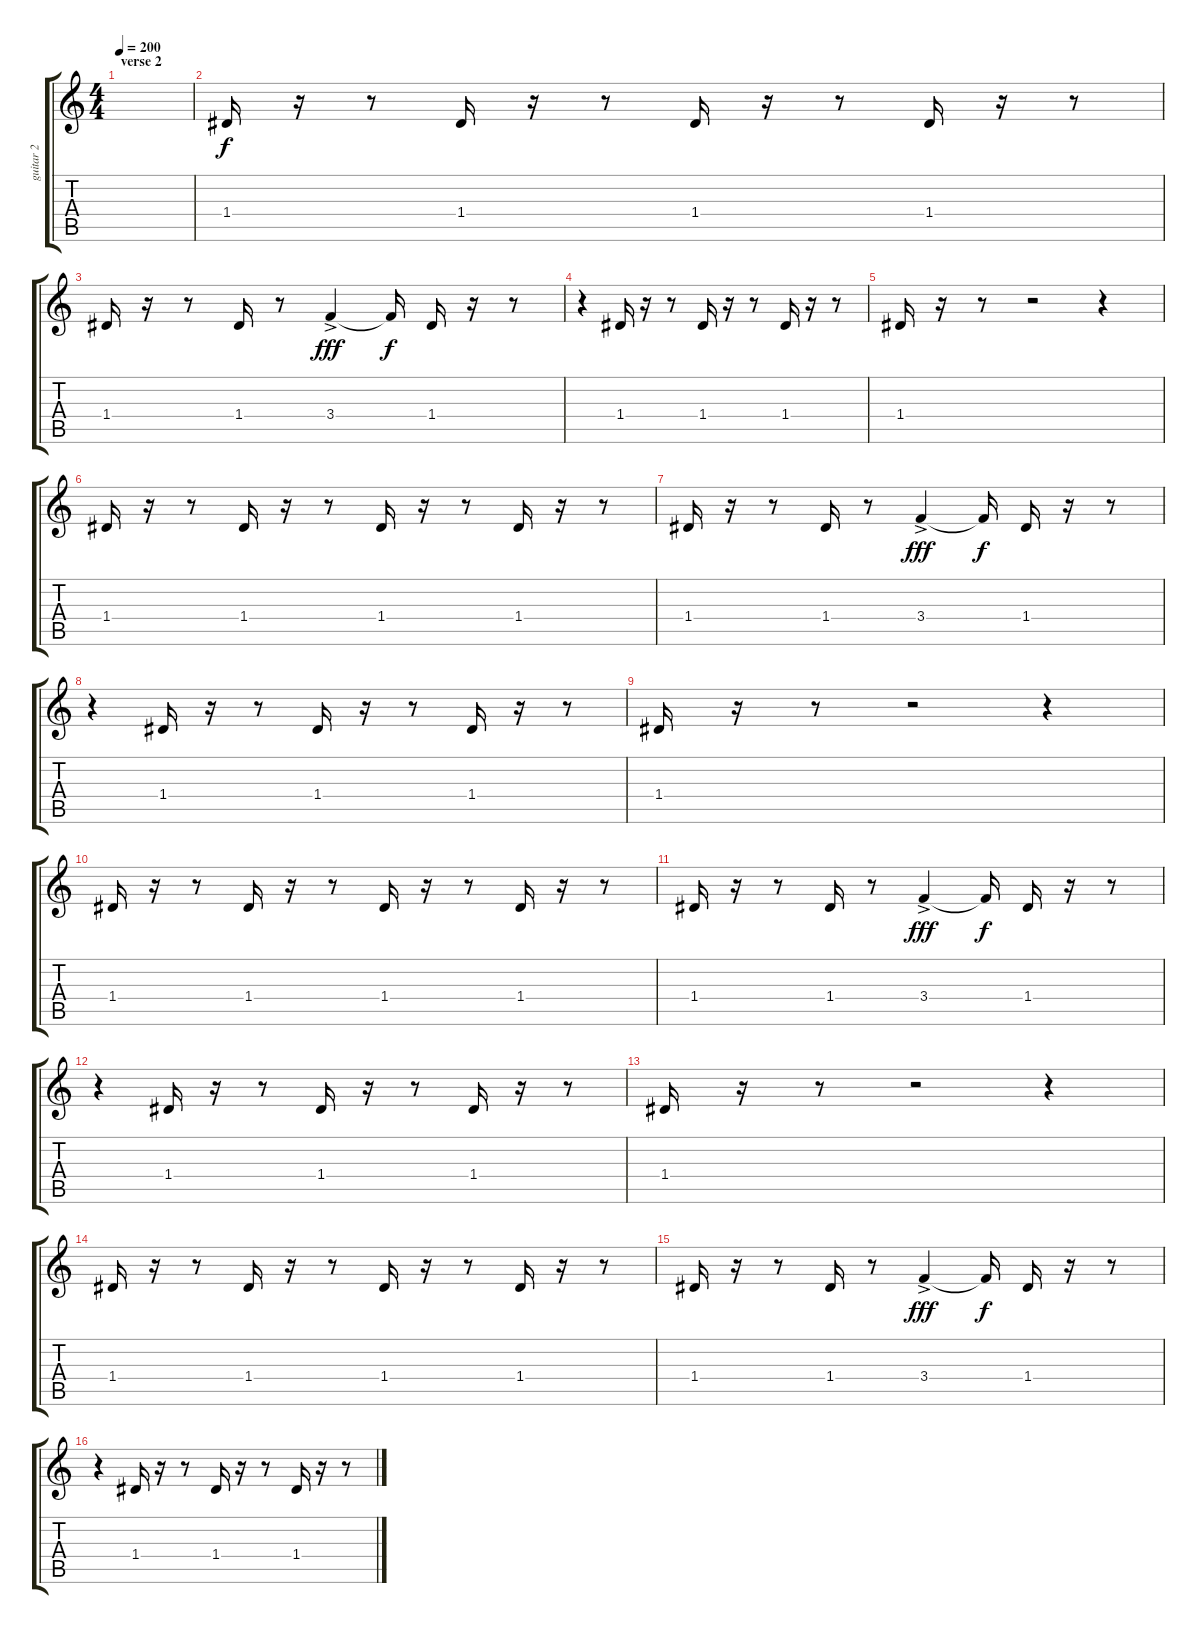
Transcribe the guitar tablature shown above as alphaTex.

\track ("guitar 2" "guitar 2") {instrument electricguitarclean}
\staff {score tabs}
\tuning (E4 B3 G3 D3 A2 E2) {hide}
\ts (4 4)
\section ("" "verse 2")
\tempo 200
\clef g2
\ks c
|
1.4.16 r.16 r.8 1.4.16 r.16 r.8 1.4.16 r.16 r.8 1.4.16 r.16 r.8 |
1.4.16 r.16 r.8 1.4.16 r.8 3.4{ac}.4{dy fff} 3.4{t}.16{dy f} 1.4.16 r.16 r.8 |
r.4 1.4.16 r.16 r.8 1.4.16 r.16 r.8 1.4.16 r.16 r.8 |
1.4.16 r.16 r.8 r.2 r.4 |
1.4.16 r.16 r.8 1.4.16 r.16 r.8 1.4.16 r.16 r.8 1.4.16 r.16 r.8 |
1.4.16 r.16 r.8 1.4.16 r.8 3.4{ac}.4{dy fff} 3.4{t}.16{dy f} 1.4.16 r.16 r.8 |
r.4 1.4.16 r.16 r.8 1.4.16 r.16 r.8 1.4.16 r.16 r.8 |
1.4.16 r.16 r.8 r.2 r.4 |
1.4.16 r.16 r.8 1.4.16 r.16 r.8 1.4.16 r.16 r.8 1.4.16 r.16 r.8 |
1.4.16 r.16 r.8 1.4.16 r.8 3.4{ac}.4{dy fff} 3.4{t}.16{dy f} 1.4.16 r.16 r.8 |
r.4 1.4.16 r.16 r.8 1.4.16 r.16 r.8 1.4.16 r.16 r.8 |
1.4.16 r.16 r.8 r.2 r.4 |
1.4.16 r.16 r.8 1.4.16 r.16 r.8 1.4.16 r.16 r.8 1.4.16 r.16 r.8 |
1.4.16 r.16 r.8 1.4.16 r.8 3.4{ac}.4{dy fff} 3.4{t}.16{dy f} 1.4.16 r.16 r.8 |
r.4 1.4.16 r.16 r.8 1.4.16 r.16 r.8 1.4.16 r.16 r.8
